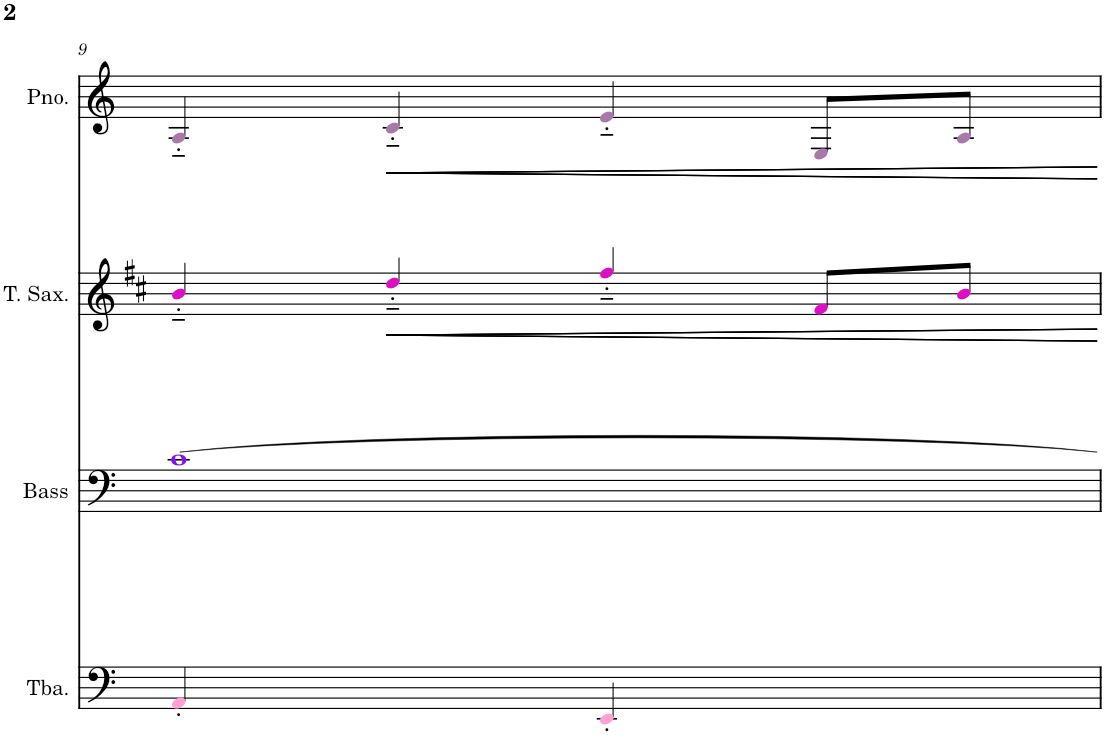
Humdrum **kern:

**kern	**kern	**kern	**kern
*part4	*part3	*part2	*part1
*staff4	*staff3	*staff2	*staff1
*I"Tuba	*I"Acoustic Bass	*I"Tenor Saxophone	*I"Piano
*I'Tba.	*I'Bass	*I'T. Sax.	*I'Pno.
!!LO:PB:g=z
*clefF4	*clefF4	*clefG2	*clefG2
*	*Trd7c12	*Trd8c14	*
*k[]	*k[]	*k[f#c#]	*k[]
*M4/4	*M4/4	*M4/4	*M4/4
=9	=9	=9	=9
4AA'i/	[1cj	4b'~Z/	4A'~V/
4ryy	.	4dd'~Z/	4c'~V/
4EE'i/	.	4ff#'~Z/	4e'~V/
4ryy	.	8f#Z/L	8EV/L
.	.	8bZ/J	8AV/J
=	=	=	=
*-	*-	*-	*-
